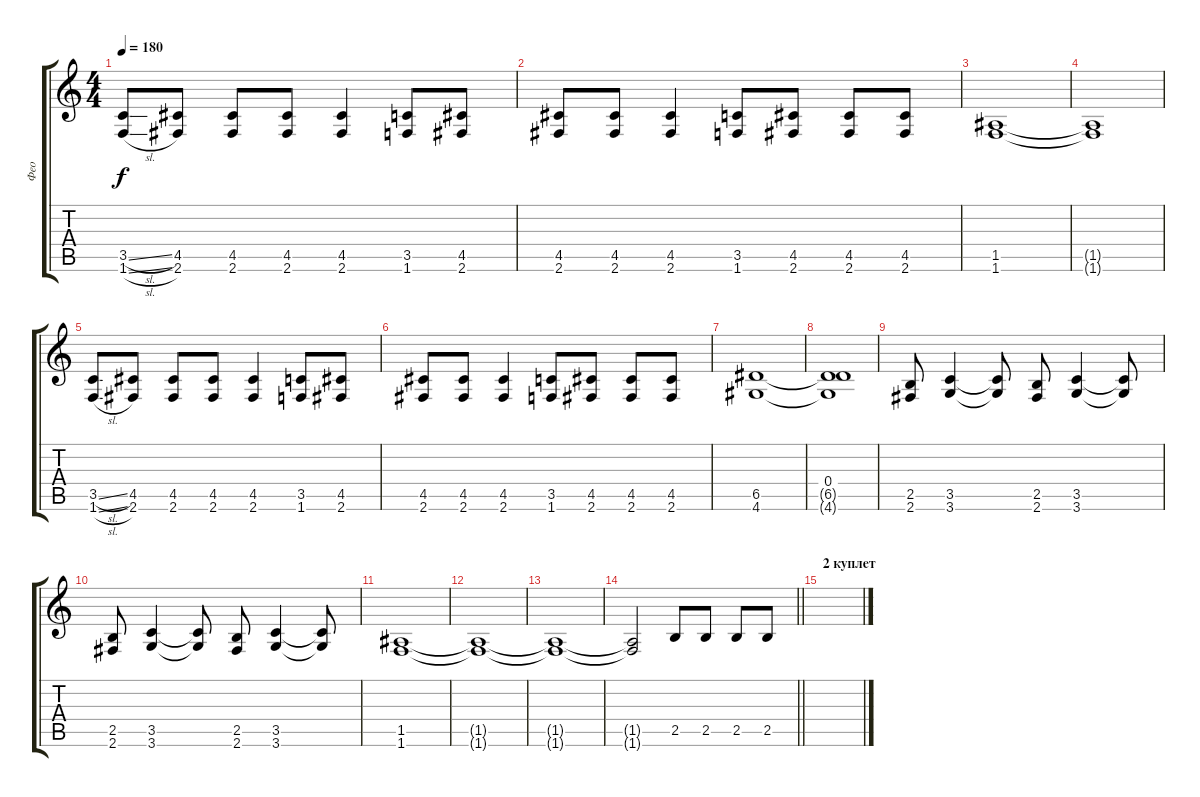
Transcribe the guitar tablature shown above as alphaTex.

\track ("Фео" "Фео") {instrument distortionguitar}
\staff {score tabs}
\tuning (E4 B3 G3 D3 A2 E2) {hide}
\ts (4 4)
\tempo 180
\clef g2
\ks c
(3.5{sl} 1.6{sl}).8{dy f} (4.5 2.6).8 (4.5 2.6).8 (4.5 2.6).8 (4.5 2.6).4 (3.5 1.6).8 (4.5 2.6).8 |
(4.5 2.6).8 (4.5 2.6).8 (4.5 2.6).4 (3.5 1.6).8 (4.5 2.6).8 (4.5 2.6).8 (4.5 2.6).8 |
(1.5 1.6).1 |
(1.5{t} 1.6{t}).1 |
(3.5{sl} 1.6{sl}).8 (4.5 2.6).8 (4.5 2.6).8 (4.5 2.6).8 (4.5 2.6).4 (3.5 1.6).8 (4.5 2.6).8 |
(4.5 2.6).8 (4.5 2.6).8 (4.5 2.6).4 (3.5 1.6).8 (4.5 2.6).8 (4.5 2.6).8 (4.5 2.6).8 |
(6.5 4.6).1 |
(0.4 6.5{t} 4.6{t}).1 |
(2.5 2.6).8 (3.5 3.6).4 (3.5{t} 3.6{t}).8 (2.5 2.6).8 (3.5 3.6).4 (3.5{t} 3.6{t}).8 |
(2.5 2.6).8 (3.5 3.6).4 (3.5{t} 3.6{t}).8 (2.5 2.6).8 (3.5 3.6).4 (3.5{t} 3.6{t}).8 |
(1.5 1.6).1 |
(1.5{t} 1.6{t}).1 |
(1.5{t} 1.6{t}).1 |
\barLineRight lightlight
(1.5{t} 1.6{t}).2 2.5.8 2.5.8 2.5.8 2.5.8 |
\section ("" "2 куплет")
